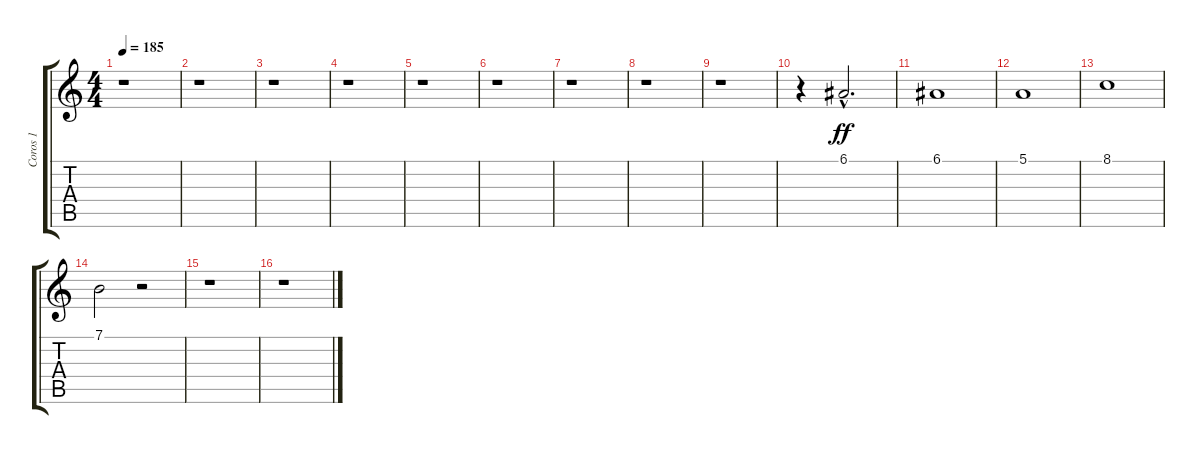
\track ("Coros 1" "Coros 1") {instrument synthvoice}
\staff {score tabs}
\tuning (E4 B3 G3 D3 A2 E2) {hide}
\ts (4 4)
\tempo 185
\clef g2
\ks c
r.1{dy f} |
r.1 |
r.1 |
r.1 |
r.1 |
r.1 |
r.1 |
r.1 |
r.1 |
r.4 6.1{hac}.2{d dy ff} |
6.1.1 |
5.1.1 |
8.1.1 |
7.1.2 r.2 |
r.1 |
r.1
